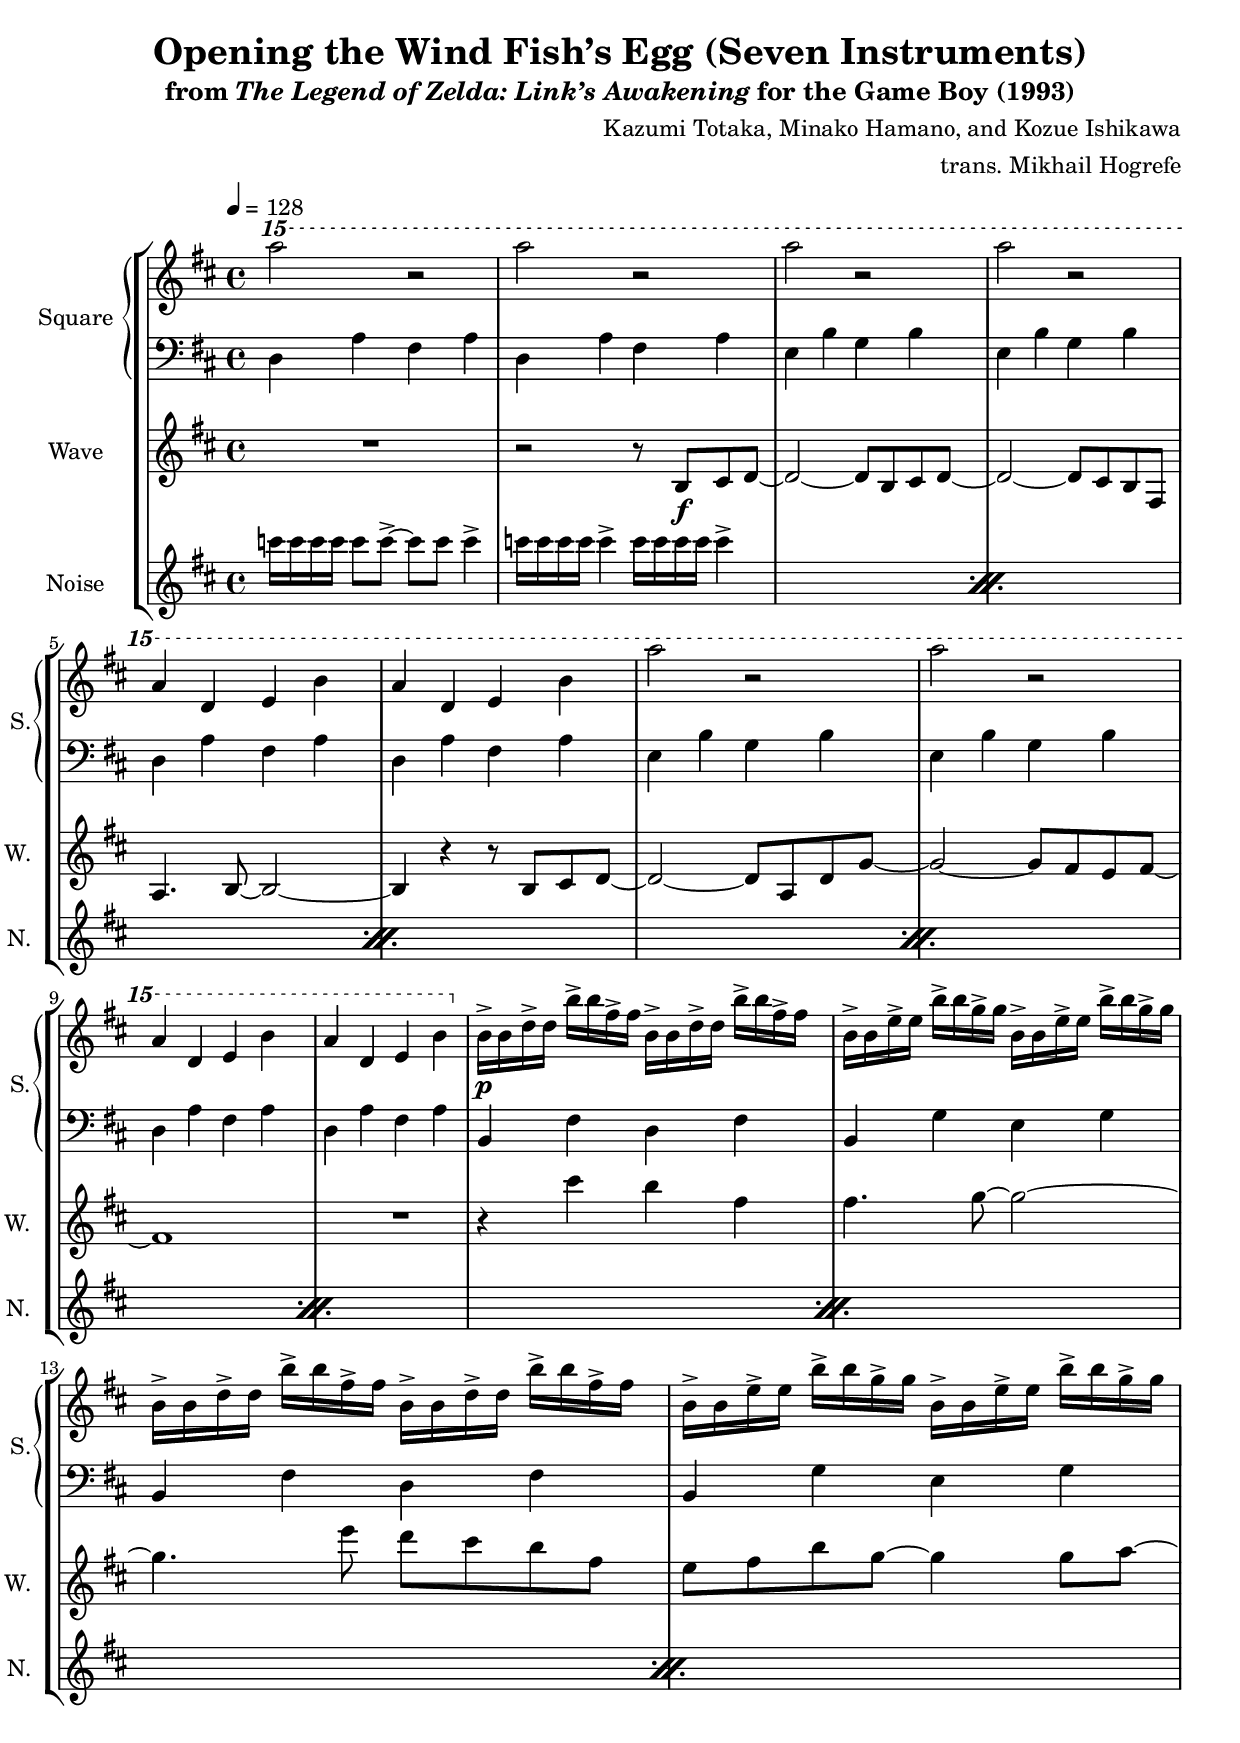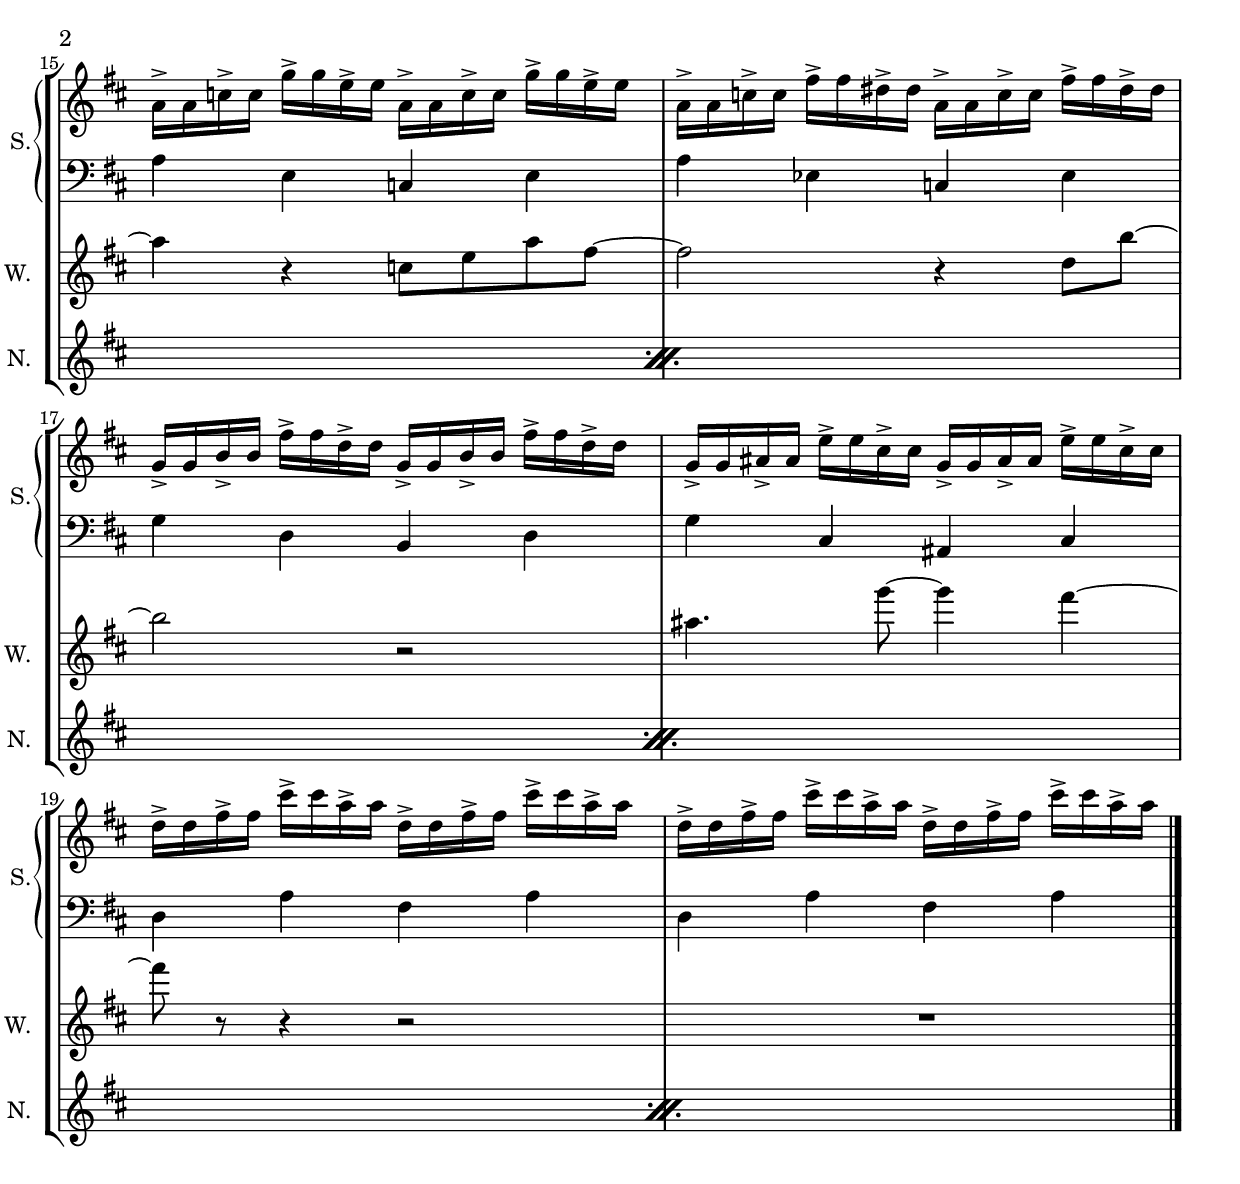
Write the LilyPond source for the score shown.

\version "2.22.0"

smaller = {
    \set fontSize = #-3
    \override Stem #'length-fraction = #0.56
    \override Beam #'thickness = #0.2688
    \override Beam #'length-fraction = #0.56
}

\book {
    \header {
        title = "Opening the Wind Fish’s Egg (Seven Instruments)"
        subtitle = \markup { "from" {\italic "The Legend of Zelda: Link’s Awakening"} "for the Game Boy (1993)" }
        composer = "Kazumi Totaka, Minako Hamano, and Kozue Ishikawa"
        arranger = "trans. Mikhail Hogrefe"
    }

    \score {
        {
            \new StaffGroup <<
                \new GrandStaff <<
                    \set GrandStaff.instrumentName = "Square"
                    \set GrandStaff.shortInstrumentName = "S."
                    \new Staff \relative c''''' {      
\key b \minor
\tempo 4 = 128
\ottava #2
a2 r |
a2 r |
a2 r |
a2 r |
a,4 d, e b' |
a4 d, e b' |
a'2 r |
a2 r |
a,4 d, e b' |
a4 d, e b' |
\ottava #0
b,,16->\p b d-> d b'-> b fis-> fis b,-> b d-> d b'-> b fis-> fis |
b,16-> b e-> e b'-> b g-> g b,-> b e-> e b'-> b g-> g |
b,16-> b d-> d b'-> b fis-> fis b,-> b d-> d b'-> b fis-> fis |
b,16-> b e-> e b'-> b g-> g b,-> b e-> e b'-> b g-> g |
a,16-> a c-> c g'-> g e-> e a,-> a c-> c g'-> g e-> e |
a,16-> a c-> c fis-> fis dis-> dis a-> a c-> c fis-> fis dis-> dis |
g,16-> g b-> b fis'-> fis d-> d g,-> g b-> b fis'-> fis d-> d |
g,16-> g ais-> ais e'-> e cis-> cis g-> g ais-> ais e'-> e cis-> cis |
d16-> d fis-> fis cis'-> cis a-> a d,-> d fis-> fis cis'-> cis a-> a |
d,16-> d fis-> fis cis'-> cis a-> a d,-> d fis-> fis cis'-> cis a-> a |
                    }

                    \new Staff \relative c {                 
\key b \minor
\clef bass
d4 a' fis a |
d,4 a' fis a |
e4 b' g b |
e,4 b' g b |
d,4 a' fis a |
d,4 a' fis a |
e4 b' g b |
e,4 b' g b |
d,4 a' fis a |
d,4 a' fis a |
b,4 fis' d fis |
b,4 g' e g |
b,4 fis' d fis |
b,4 g' e g |
a4 e c e |
a4 ees c ees |
g4 d b d |
g4 cis, ais cis |
d4 a' fis a |
d,4 a' fis a |
                    }
                >>

                \new Staff \relative c' {
                    \set Staff.instrumentName = "Wave"
                    \set Staff.shortInstrumentName = "W."
\key b \minor
R1 |
r2 r8 b\f cis d ~ |
d2 ~ d8 b cis d ~ |
d2 ~ d8 cis b fis |
a4. b8 ~ b2 ~ |
b4 r r8 b cis d ~ |
d2 ~ d8 a d g ~ |
g2 ~ g8 fis e fis ~ |
fis1 |
R1 |
r4 cis'' b fis |
fis4. g8 ~ g2 ~ |
g4. e'8 d cis b fis |
e8 fis b g ~ g4 g8 a ~ |
a4 r c,8 e a fis ~ |
fis2 r4 d8 b' ~ |
b2 r |
ais4. g'8 ~ g4 fis ~ |
fis8 r r4 r2 |
R1 |
\bar "|."
                }

                \new Staff \relative c''' {
                    \set Staff.instrumentName = "Noise"
                    \set Staff.shortInstrumentName = "N."
\key b \minor
\repeat percent 10 {
c16 c c c c8 c-> ~ c c c4-> |
c16 c c c c4-> c16 c c c c4-> |
}
                }
            >>
        }
        \layout {
            \context {
                \Staff
                \RemoveEmptyStaves
            }
            \context {
                \DrumStaff
                \RemoveEmptyStaves
            }
        }
    }
}
